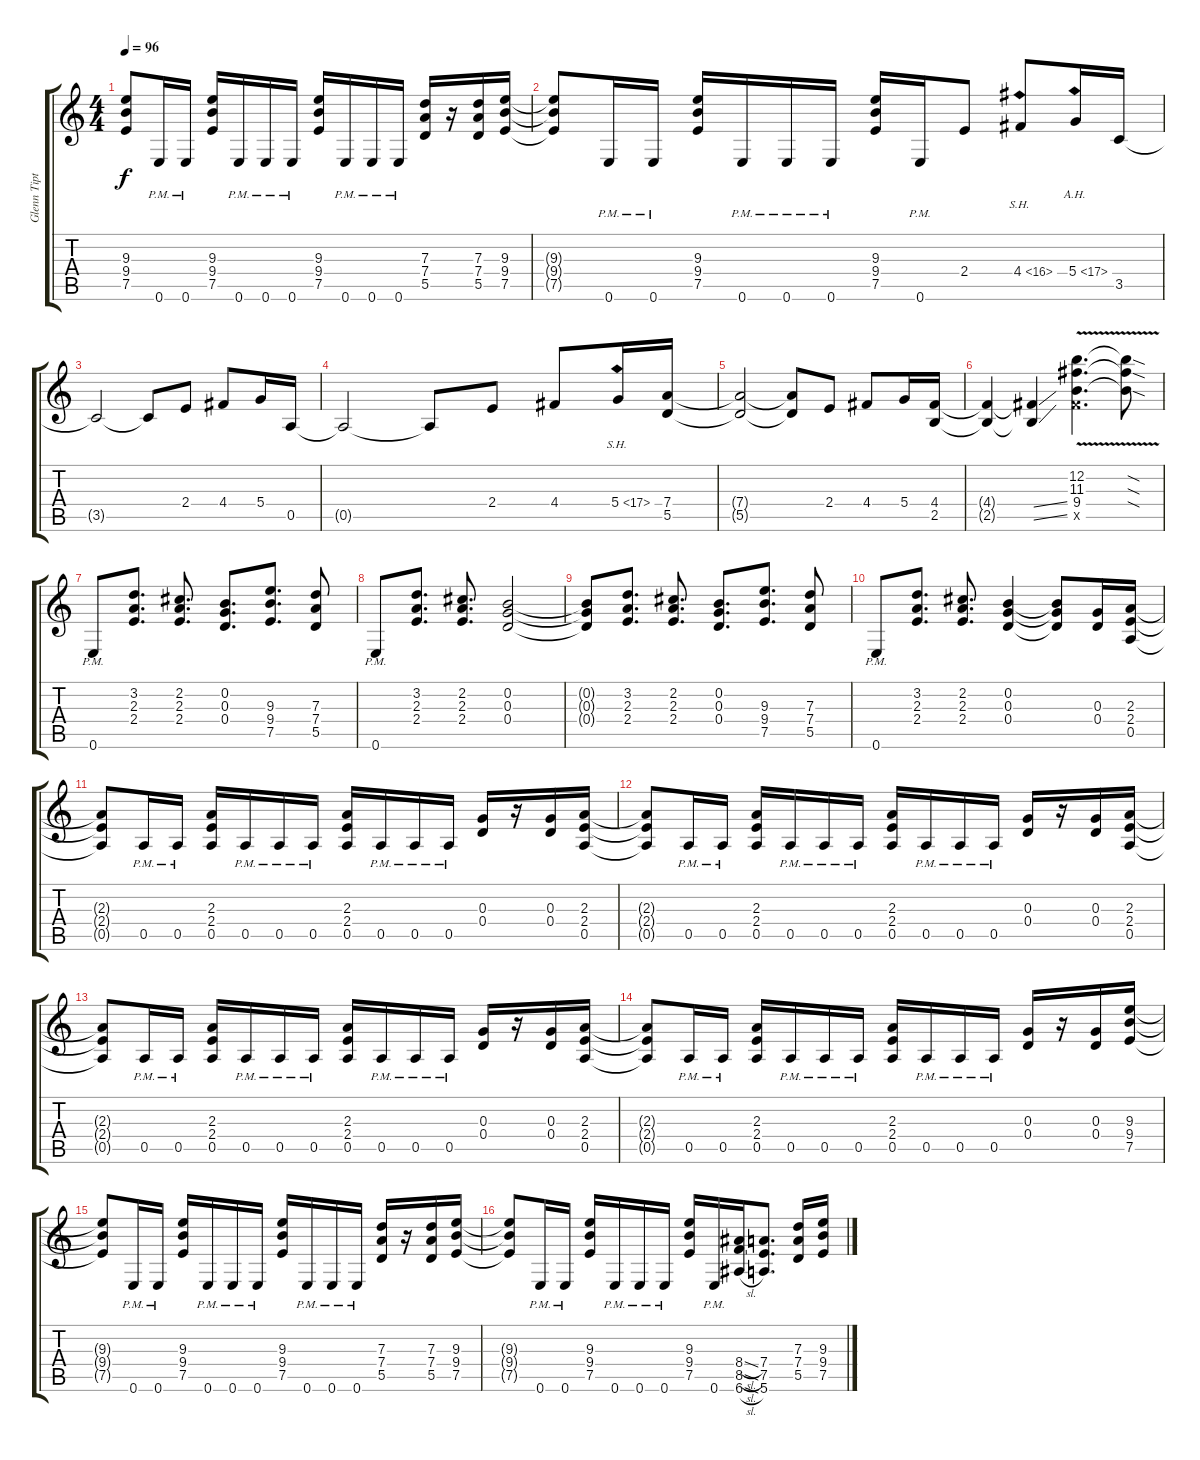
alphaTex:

\track ("Glenn Tipton" "Glenn Tipt") {instrument distortionguitar}
\staff {score tabs}
\tuning (E4 B3 G3 D3 A2 E2) {hide}
\ts (4 4)
\tempo 96
\clef g2
\ks c
(9.3{t} 9.4{t} 7.5{t}).8{dy f} 0.6{pm}.16 0.6{pm}.16 (9.3 9.4 7.5).16 0.6{pm}.16 0.6{pm}.16 0.6{pm}.16 (9.3 9.4 7.5).16 0.6{pm}.16 0.6{pm}.16 0.6{pm}.16 (7.3 7.4 5.5).16 r.16 (7.3 7.4 5.5).16 (9.3 9.4 7.5).16 |
(9.3{t} 9.4{t} 7.5{t}).8 0.6{pm}.16 0.6{pm}.16 (9.3 9.4 7.5).16 0.6{pm}.16 0.6{pm}.16 0.6{pm}.16 (9.3 9.4 7.5).16 0.6{pm}.16 2.4.8 4.4{sh 12}.8 5.4{ah 12}.16 3.5.16 |
3.5{t}.2 3.5{t}.8 2.4.8 4.4.8 5.4.16 0.5.16 |
0.5{t}.2 0.5{t}.8 2.4.8 4.4.8 5.4{sh 12}.16 (7.4 5.5).16 |
(7.4{t} 5.5{t}).2 (7.4{t} 5.5{t}).8 2.4.8 4.4.8 5.4.16 (4.4 2.5).16 |
(4.4{t} 2.5{t}).4 (4.4{ss t} 2.5{ss t}).4 (12.2{v} 11.3{v} 9.4{v} 9.5{x}).4{d} (12.2{sod t} 11.3{sod t} 9.4{sod t}).8 |
0.6{pm}.8 (3.2 2.3 2.4).8{d} (2.2 2.3 2.4).8{d} (0.2 0.3 0.4).8{d} (9.3 9.4 7.5).8{d} (7.3 7.4 5.5).8 |
0.6{pm}.8 (3.2 2.3 2.4).8{d} (2.2 2.3 2.4).8{d} (0.2 0.3 0.4).2 |
(0.2{t} 0.3{t} 0.4{t}).8 (3.2 2.3 2.4).8{d} (2.2 2.3 2.4).8{d} (0.2 0.3 0.4).8{d} (9.3 9.4 7.5).8{d} (7.3 7.4 5.5).8 |
0.6{pm}.8 (3.2 2.3 2.4).8{d} (2.2 2.3 2.4).8{d} (0.2 0.3 0.4).4 (0.2{t} 0.3{t} 0.4{t}).8 (0.3 0.4).16 (2.3 2.4 0.5).16 |
(2.3{t} 2.4{t} 0.5{t}).8 0.5{pm}.16 0.5{pm}.16 (2.3 2.4 0.5).16 0.5{pm}.16 0.5{pm}.16 0.5{pm}.16 (2.3 2.4 0.5).16 0.5{pm}.16 0.5{pm}.16 0.5{pm}.16 (0.3 0.4).16 r.16 (0.3 0.4).16 (2.3 2.4 0.5).16 |
(2.3{t} 2.4{t} 0.5{t}).8 0.5{pm}.16 0.5{pm}.16 (2.3 2.4 0.5).16 0.5{pm}.16 0.5{pm}.16 0.5{pm}.16 (2.3 2.4 0.5).16 0.5{pm}.16 0.5{pm}.16 0.5{pm}.16 (0.3 0.4).16 r.16 (0.3 0.4).16 (2.3 2.4 0.5).16 |
(2.3{t} 2.4{t} 0.5{t}).8 0.5{pm}.16 0.5{pm}.16 (2.3 2.4 0.5).16 0.5{pm}.16 0.5{pm}.16 0.5{pm}.16 (2.3 2.4 0.5).16 0.5{pm}.16 0.5{pm}.16 0.5{pm}.16 (0.3 0.4).16 r.16 (0.3 0.4).16 (2.3 2.4 0.5).16 |
(2.3{t} 2.4{t} 0.5{t}).8 0.5{pm}.16 0.5{pm}.16 (2.3 2.4 0.5).16 0.5{pm}.16 0.5{pm}.16 0.5{pm}.16 (2.3 2.4 0.5).16 0.5{pm}.16 0.5{pm}.16 0.5{pm}.16 (0.3 0.4).16 r.16 (0.3 0.4).16 (9.3 9.4 7.5).16 |
(9.3{t} 9.4{t} 7.5{t}).8 0.6{pm}.16 0.6{pm}.16 (9.3 9.4 7.5).16 0.6{pm}.16 0.6{pm}.16 0.6{pm}.16 (9.3 9.4 7.5).16 0.6{pm}.16 0.6{pm}.16 0.6{pm}.16 (7.3 7.4 5.5).16 r.16 (7.3 7.4 5.5).16 (9.3 9.4 7.5).16 |
(9.3{t} 9.4{t} 7.5{t}).8 0.6{pm}.16 0.6{pm}.16 (9.3 9.4 7.5).16 0.6{pm}.16 0.6{pm}.16 0.6{pm}.16 (9.3 9.4 7.5).16 0.6{pm}.16 (8.4{sl} 8.5{sl} 6.6{sl}).16 (7.4 7.5 5.6).8{d} (7.3 7.4 5.5).16 (9.3 9.4 7.5).16
